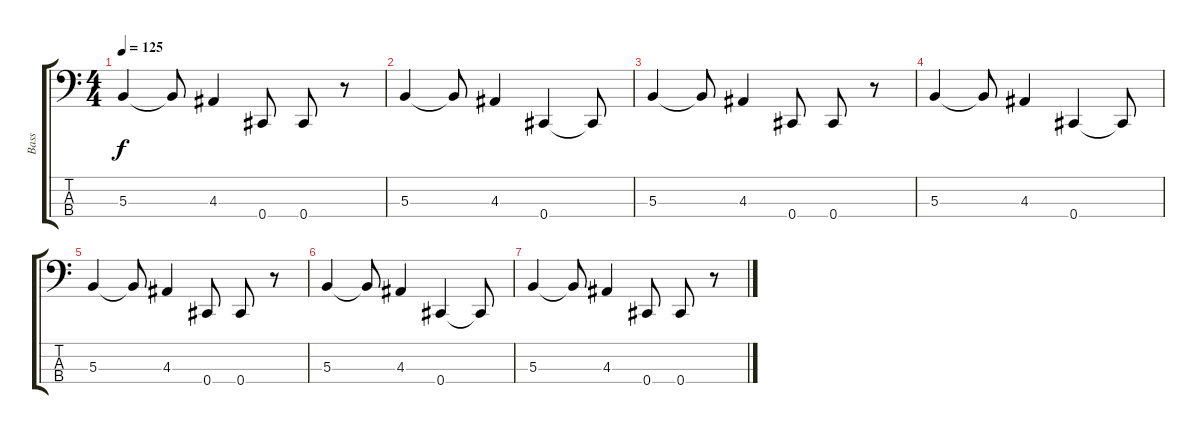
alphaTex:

\track ("Bass" "Bass") {instrument electricbasspick}
\staff {score tabs}
\tuning (E2 B1 Gb1 Db1) {hide}
\ts (4 4)
\tempo 125
\clef f4
\ks c
5.3.4{dy f} 5.3{t}.8 4.3.4 0.4.8 0.4.8 r.8 |
5.3.4 5.3{t}.8 4.3.4 0.4.4 0.4{t}.8 |
5.3.4 5.3{t}.8 4.3.4 0.4.8 0.4.8 r.8 |
5.3.4 5.3{t}.8 4.3.4 0.4.4 0.4{t}.8 |
5.3.4 5.3{t}.8 4.3.4 0.4.8 0.4.8 r.8 |
5.3.4 5.3{t}.8 4.3.4 0.4.4 0.4{t}.8 |
5.3.4 5.3{t}.8 4.3.4 0.4.8 0.4.8 r.8
